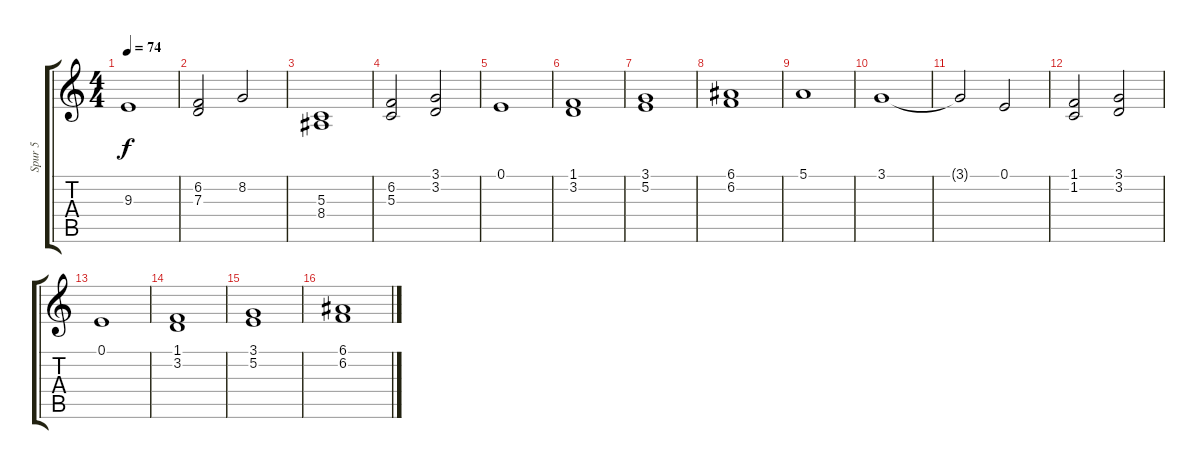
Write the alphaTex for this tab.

\track ("Spur 5" "Spur 5") {instrument frenchhorn}
\staff {score tabs}
\tuning (E4 B3 G3 D3 A2 E2) {hide}
\ts (4 4)
\tempo 74
\clef g2
\ks c
9.3.1{dy f} |
(6.2 7.3).2 8.2.2 |
(5.3 8.4).1 |
(6.2 5.3).2 (3.1 3.2).2 |
0.1.1 |
(1.1 3.2).1 |
(3.1 5.2).1 |
(6.1 6.2).1 |
5.1.1 |
3.1.1 |
3.1{t}.2 0.1.2 |
(1.1 1.2).2 (3.1 3.2).2 |
0.1.1 |
(1.1 3.2).1 |
(3.1 5.2).1 |
(6.1 6.2).1
